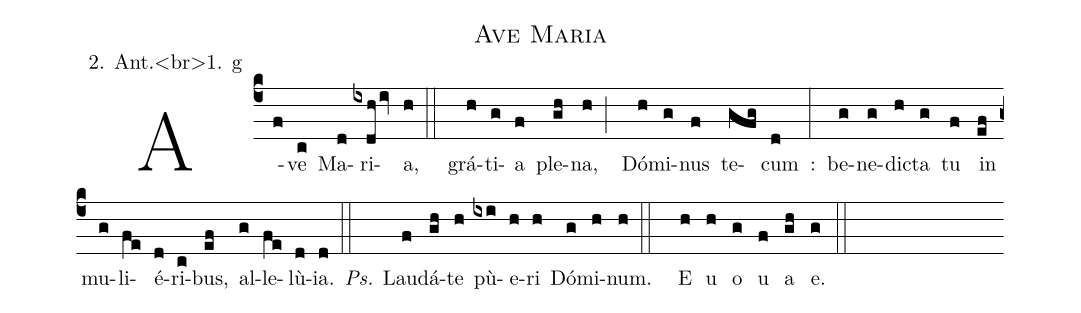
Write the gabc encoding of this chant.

name: Ave Maria;
annotation: 2. Ant.<br>1. g;
%%
(c4) A(f)ve(c) Ma(d)ri(ixdhiv)a,(h::) grá(h)ti(g)a(f) ple(gh)na,(h;) Dó(h)mi(g)nus(f) te(gfg)cum(d) :(:)
be(g)ne(g)dic(h)ta(g) tu(f) in(ef) mu(g)li(fe)é(d)ri(c)bus,(ef) al(g)le(fe)lù(d)ia.(d::)
<i>Ps.</i> Lau(f)dá(gh)te(h) pù(ixi)e(h)ri(h) Dó(g)mi(h)num.(h::) E(h) u(h) o(g) u(f) a(gh) e.(g::)
